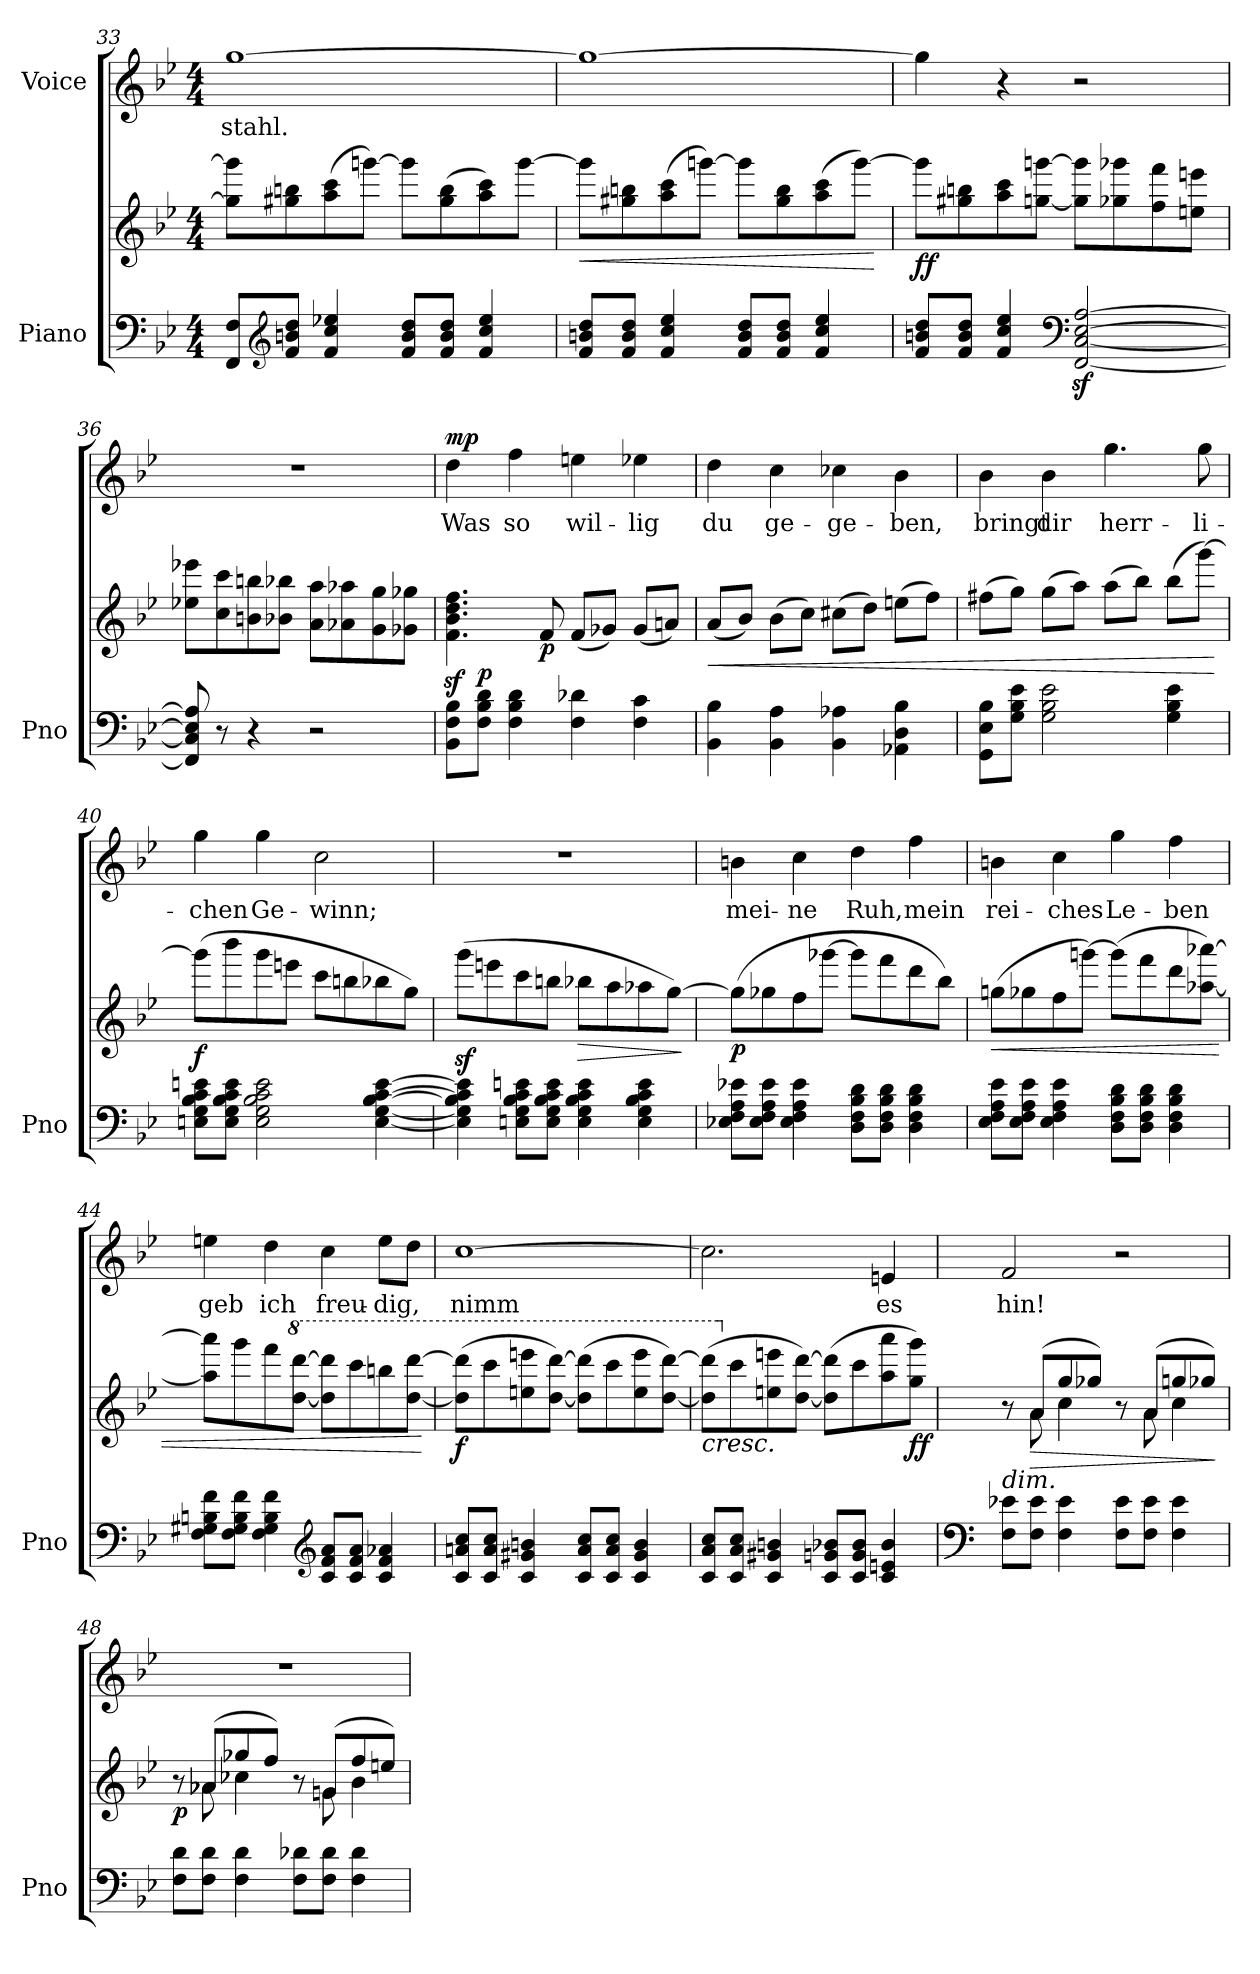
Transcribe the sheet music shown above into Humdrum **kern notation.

**kern	**kern	**dynam	**kern	**text	**dynam
*part2	*part2	*part2	*part1	*part1	*part1
*staff3	*staff2	*staff2/3	*staff1	*staff1	*staff1
*I"Piano	*	*	*I"Voice	*	*
*I'Pno	*	*	*	*	*
!!LO:LB:g=z
*clefF4	*clefG2	*	*clefG2	*	*
*k[b-e-]	*k[b-e-]	*	*k[b-e-]	*	*
*M4/4	*M4/4	*	*M4/4	*	*
=33	=33	=33	=33	=33	=33
!	!	!LO:DY:b	!	!LO:LY:b	!
!	!	!LO:DY:n=1:b	!	!	!
8FF/ 8F/L	8gg\] 8ggg\]L	other-dynamics f	[1gg	-stahl.	.
*clefG2	*	*	*	*	*
8f/ 8bn/ 8dd/J	8gg#X\ 8bbn\	.	.	.	.
4f/ 4cc/ 4ee-X/	(>8aa\ 8ccc\	.	.	.	.
.	[8gggn\J)	.	.	.	.
8f/ 8b/ 8dd/L	8ggg\L]	.	.	.	.
8f/ 8b/ 8dd/J	(>8gg#\ 8bb\	.	.	.	.
4f/ 4cc/ 4ee-/	8aa\ 8ccc\)	.	.	.	.
.	[8ggg\J	.	.	.	.
=34	=34	=34	=34	=34	=34
!	!	!LO:HP:b	!	!	!
8f/ 8bn/ 8dd/L	8ggg\L]	<	1gg_	.	.
8f/ 8b/ 8dd/J	8gg#X\ 8bbn\	.	.	.	.
4f/ 4cc/ 4ee-/	(>8aa\ 8ccc\	.	.	.	.
.	[8gggn\J)	.	.	.	.
8f/ 8b/ 8dd/L	8ggg\L]	.	.	.	.
8f/ 8b/ 8dd/J	8gg#\ 8bb\	.	.	.	.
4f/ 4cc/ 4ee-/	(>8aa\ 8ccc\	.	.	.	.
.	[8ggg\J)	.	.	.	.
.	.	[	.	.	.
=35	=35	=35	=35	=35	=35
!	!	!LO:DY:b	!	!	!
8f/ 8bn/ 8dd/L	8ggg\L]	ff	4gg\]	.	.
8f/ 8b/ 8dd/J	8gg#X\ 8bbn\	.	.	.	.
4f/ 4cc/ 4ee-/	8aa\ 8ccc\	.	4r	.	.
.	[8ggn\ [8gggn\J	.	.	.	.
*clefF4	*	*	*	*	*
[2FF/z< [2C/z< [2E-/z< [2A/z<	8gg\] 8ggg\]L	.	2r	.	.
.	8gg-X\ 8ggg-X\	.	.	.	.
.	8ff\ 8fff\	.	.	.	.
.	8een\ 8eeen\J	.	.	.	.
=36	=36	=36	=36	=36	=36
8FF/] 8C/] 8E-/] 8A/]	8ee-X\ 8eee-X\L	.	1r	.	.
8r	8cc\ 8ccc\	.	.	.	.
4r	8bn\ 8bbn\	.	.	.	.
.	8b-X\ 8bb-X\J	.	.	.	.
2r	8a\ 8aa\L	.	.	.	.
.	8a-X\ 8aa-X\	.	.	.	.
.	8g\ 8gg\	.	.	.	.
.	8g-X\ 8gg-X\J	.	.	.	.
!!LO:PB:g=z
=37	=37	=37	=37	=37	=37
!	!	!	!	!LO:LY:b	!LO:DY:a
8BB-\ 8F\ 8B-\L	4.f\z< 4.b-\z< 4.dd\z< 4.ff\z<	.	4dd\	Was	mp
!	!	!LO:DY:a=2	!	!	!
8F\ 8B-\ 8d\J	.	p	.	.	.
!	!	!	!	!LO:LY:b	!
4F\ 4B-\ 4d\	.	.	4ff\	so	.
!	!	!LO:DY:b	!	!	!
.	8f/	p	.	.	.
!	!	!	!	!LO:LY:b	!
4F\ 4d-X\	(<8f/L	.	4een\	wil-	.
.	8g-X/J)	.	.	.	.
!	!	!	!	!LO:LY:b	!
4F\ 4c\	(<8g-/L	.	4ee-X\	-lig	.
.	8an/J)	.	.	.	.
=38	=38	=38	=38	=38	=38
!	!	!LO:HP:b	!	!LO:LY:b	!
4BB-\ 4B-\	(<8a/L	<	4dd\	du	.
.	8b-/J)	.	.	.	.
!	!	!	!	!LO:LY:b	!
4BB-\ 4A\	(>8b-\L	.	4cc\	ge-	.
.	8cc\J)	.	.	.	.
!	!	!	!	!LO:LY:b	!
4BB-\ 4A-X\	(>8cc#X\L	.	4cc-X\	-ge-	.
.	8dd\J)	.	.	.	.
!	!	!	!	!LO:LY:b	!
4AA-X\ 4D\ 4B-\	(>8een\L	.	4b-\	-ben,	.
.	8ff\J)	.	.	.	.
=39	=39	=39	=39	=39	=39
!	!	!	!	!LO:LY:b	!
8GG\ 8E-\ 8B-\L	(>8ff#X\L	.	4b-\	bringt	.
8G\ 8B-\ 8e-\J	8gg\J)	.	.	.	.
!	!	!	!	!LO:LY:b	!
2G\ 2B-\ 2e-\	(>8gg\L	.	4b-\	dir	.
.	8aa\J)	.	.	.	.
!	!	!	!	!LO:LY:b	!
.	(>8aa\L	.	4.gg\	herr-	.
.	8bb-\J)	.	.	.	.
4G\ 4B-\ 4e-\	(>8bb-\L	.	.	.	.
!	!	!	!	!LO:LY:b	!
.	[8ggg\J)	.	8gg\	-li-	.
.	.	[	.	.	.
=40	=40	=40	=40	=40	=40
!	!	!LO:DY:b	!	!LO:LY:b	!
8En\ 8G\ 8B-\ 8c\ 8en\L	(>8ggg\L]	f	4gg\	-chen	.
8E\ 8G\ 8B-\ 8c\ 8e\J	8bbb-\	.	.	.	.
!	!	!	!	!LO:LY:b	!
2E\ 2G\ 2B-\ 2c\ 2e\	8ggg\	.	4gg\	Ge-	.
.	8eeen\J	.	.	.	.
!	!	!	!	!LO:LY:b	!
.	8ccc\L	.	2cc\	-winn;	.
.	8bbn\	.	.	.	.
[4E\ [4G\ [4B-\ [4c\ [4e\	8bb-X\	.	.	.	.
.	8gg\J)	.	.	.	.
!!LO:LB:g=z
=41	=41	=41	=41	=41	=41
4En\] 4G\] 4B-\] 4c\] 4en\]	(>8gggz<\L	.	1r	.	.
.	8eeen\	.	.	.	.
8E\ 8G\ 8B-\ 8c\ 8e\L	8ccc\	.	.	.	.
8E\ 8G\ 8B-\ 8c\ 8e\J	8bbn\J	.	.	.	.
!	!	!LO:HP:b	!	!	!
4E\ 4G\ 4B-\ 4c\ 4e\	8bb-X\L	>	.	.	.
.	8aa\	.	.	.	.
4E\ 4G\ 4B-\ 4c\ 4e\	8aa-X\	.	.	.	.
.	[8gg\J)	.	.	.	.
.	.	]	.	.	.
=42	=42	=42	=42	=42	=42
!	!	!LO:DY:b	!	!LO:LY:b	!
8E-X\ 8F\ 8A\ 8e-X\L	(>8gg\L]	p	4bn\	mei-	.
8E-\ 8F\ 8A\ 8e-\J	8gg-X\	.	.	.	.
!	!	!	!	!LO:LY:b	!
4E-\ 4F\ 4A\ 4e-\	8ff\	.	4cc\	-ne	.
.	[8ggg-X\J	.	.	.	.
!	!	!	!	!LO:LY:b	!
8D\ 8F\ 8B-\ 8d\L	8ggg-\L]	.	4dd\	Ruh,	.
8D\ 8F\ 8B-\ 8d\J	8fff\	.	.	.	.
!	!	!	!	!LO:LY:b	!
4D\ 4F\ 4B-\ 4d\	8ddd\	.	4ff\	mein	.
.	8bb-\J)	.	.	.	.
=43	=43	=43	=43	=43	=43
!	!	!LO:HP:b	!	!LO:LY:b	!
8E-\ 8F\ 8A\ 8e-\L	(>8ggn\L	<	4bn\	rei-	.
8E-\ 8F\ 8A\ 8e-\J	8gg-X\	.	.	.	.
!	!	!	!	!LO:LY:b	!
4E-\ 4F\ 4A\ 4e-\	8ff\	.	4cc\	-ches	.
.	[8gggn\J)	.	.	.	.
!	!	!	!	!LO:LY:b	!
8D\ 8F\ 8B-\ 8d\L	(>8ggg\L]	.	4gg\	Le-	.
8D\ 8F\ 8B-\ 8d\J	8fff\	.	.	.	.
!	!	!	!	!LO:LY:b	!
4D\ 4F\ 4B-\ 4d\	8ddd\	.	4ff\	-ben	.
.	[8aa-X\ [8aaa-X\J)	.	.	.	.
=44	=44	=44	=44	=44	=44
!	!	!	!	!LO:LY:b	!
8F\ 8G#X\ 8Bn\ 8f\L	8aa-\] 8aaa-\]L	.	4een\	geb	.
8F\ 8G#\ 8B\ 8f\J	8ggg\	.	.	.	.
!	!	!	!	!LO:LY:b	!
4F\ 4G#\ 4B\ 4f\	8fff\	.	4dd\	ich	.
*	*8va	*	*	*	*
.	[8ddd\ [8dddd\J	.	.	.	.
*clefG2	*	*	*	*	*
!	!	!	!	!LO:LY:b	!
8c/ 8f/ 8a/L	8ddd\] 8dddd\]L	.	4cc\	freu-	.
8c/ 8f/ 8a/J	8cccc\	.	.	.	.
!	!	!	!	!LO:LY:b	!
4c/ 4f/ 4a-X/	8bbbn\	.	8ee\L	-dig,	.
.	[8ddd\ [8dddd\J	.	8dd\J	.	.
.	.	[	.	.	.
!!LO:LB:g=z
=45	=45	=45	=45	=45	=45
!	!	!LO:DY:b	!	!LO:LY:b	!
8c/ 8an/ 8cc/L	(>8ddd\] 8dddd\]L	f	[1cc	nimm	.
8c/ 8a/ 8cc/J	8cccc\	.	.	.	.
4c/ 4g#X/ 4bn/	8eeen\ 8eeeen\	.	.	.	.
.	[8ddd\ [8dddd\J)	.	.	.	.
8c/ 8a/ 8cc/L	(>8ddd\] 8dddd\]L	.	.	.	.
8c/ 8a/ 8cc/J	8cccc\	.	.	.	.
4c/ 4g#/ 4b/	8eee\ 8eeee\	.	.	.	.
.	[8ddd\ [8dddd\J)	.	.	.	.
=46	=46	=46	=46	=46	=46
!	!	!LO:HP:b	!	!	!
8c/ 8a/ 8cc/L	(>8ddd\] 8dddd\]L	<	2.cc\]	.	.
*	*X8va	*	*	*	*
8c/ 8a/ 8cc/J	8ccc\	.	.	.	.
4c/ 4g#X/ 4bn/	8een\ 8eeen\	.	.	.	.
.	[8dd\ [8ddd\J)	.	.	.	.
8c/ 8gn/ 8b-X/L	(>8dd\] 8ddd\]L	.	.	.	.
8c/ 8g/ 8b-/J	8ccc\	.	.	.	.
!	!	!	!	!LO:LY:b	!
4c/ 4en/ 4b-/	8aa\ 8aaa\	.	4en/	es	.
!	!	!LO:DY:b	!	!	!
.	8gg\ 8ggg\J)	ff	.	.	.
.	.	[	.	.	.
=47	=47	=47	=47	=47	=47
*clefF4	*	*	*	*	*
*	*^	*	*	*	*
!	!LO:TX:b:i:t=dim.	!	!	!	!	!
!	!	!	!	!	!LO:LY:b	!
8F\ 8e-X\L	8r	8ryy	.	2f/	hin!	.
!	!	!	!LO:HP:b	!	!	!
8F\ 8e-\J	(>8a/L	8a\	>	.	.	.
4F\ 4e-\	8gg/	4cc\	.	.	.	.
.	8gg-X/J)	.	.	.	.	.
8F\ 8e-\L	8r	8ryy	.	2r	.	.
8F\ 8e-\J	(>8a/L	8a\	.	.	.	.
4F\ 4e-\	8ggn/	4cc\	.	.	.	.
.	8gg-X/J)	.	.	.	.	.
*	*v	*v	*	*	*	*
.	.	]	.	.	.
=48	=48	=48	=48	=48	=48
*	*^	*	*	*	*
!	!	!	!LO:DY:b	!	!	!
8F\ 8d\L	8r	8ryy	p	1r	.	.
8F\ 8d\J	(>8a-X/L	8a-\	.	.	.	.
4F\ 4d\	8gg-X/	4cc-X\	.	.	.	.
.	8ff/J)	.	.	.	.	.
8F\ 8d-X\L	8r	8ryy	.	.	.	.
8F\ 8d-\J	(>8gn/L	8g\	.	.	.	.
4F\ 4d-\	8ff/	4b-\	.	.	.	.
.	8een/J)	.	.	.	.	.
*	*v	*v	*	*	*	*
=	=	=	=	=	=
*-	*-	*-	*-	*-	*-
